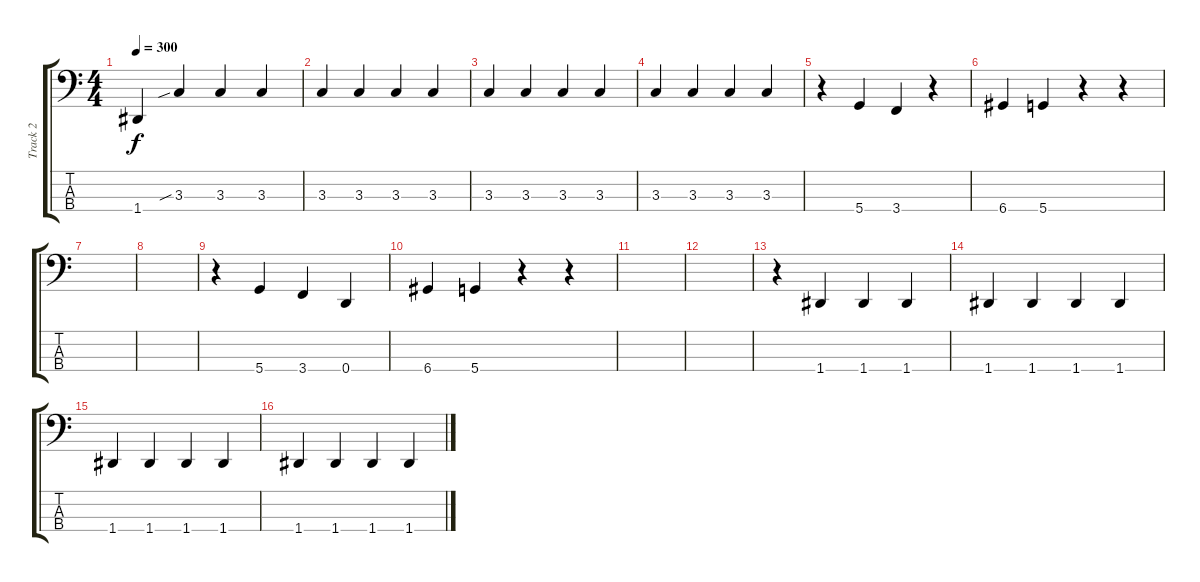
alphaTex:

\track ("Track 2" "Track 2") {instrument electricbassfinger}
\staff {score tabs}
\tuning (G2 D2 A1 D1) {hide}
\ts (4 4)
\tempo 300
\clef f4
\ks c
1.4.4{dy f} 3.3{sib}.4 3.3.4 3.3.4 |
3.3.4 3.3.4 3.3.4 3.3.4 |
3.3.4 3.3.4 3.3.4 3.3.4 |
3.3.4 3.3.4 3.3.4 3.3.4 |
r.4 5.4.4 3.4.4 r.4 |
6.4.4 5.4.4 r.4 r.4 |
|
|
r.4 5.4.4 3.4.4 0.4.4 |
6.4.4 5.4.4 r.4 r.4 |
|
|
r.4 1.4.4 1.4.4 1.4.4 |
1.4.4 1.4.4 1.4.4 1.4.4 |
1.4.4 1.4.4 1.4.4 1.4.4 |
1.4.4 1.4.4 1.4.4 1.4.4
